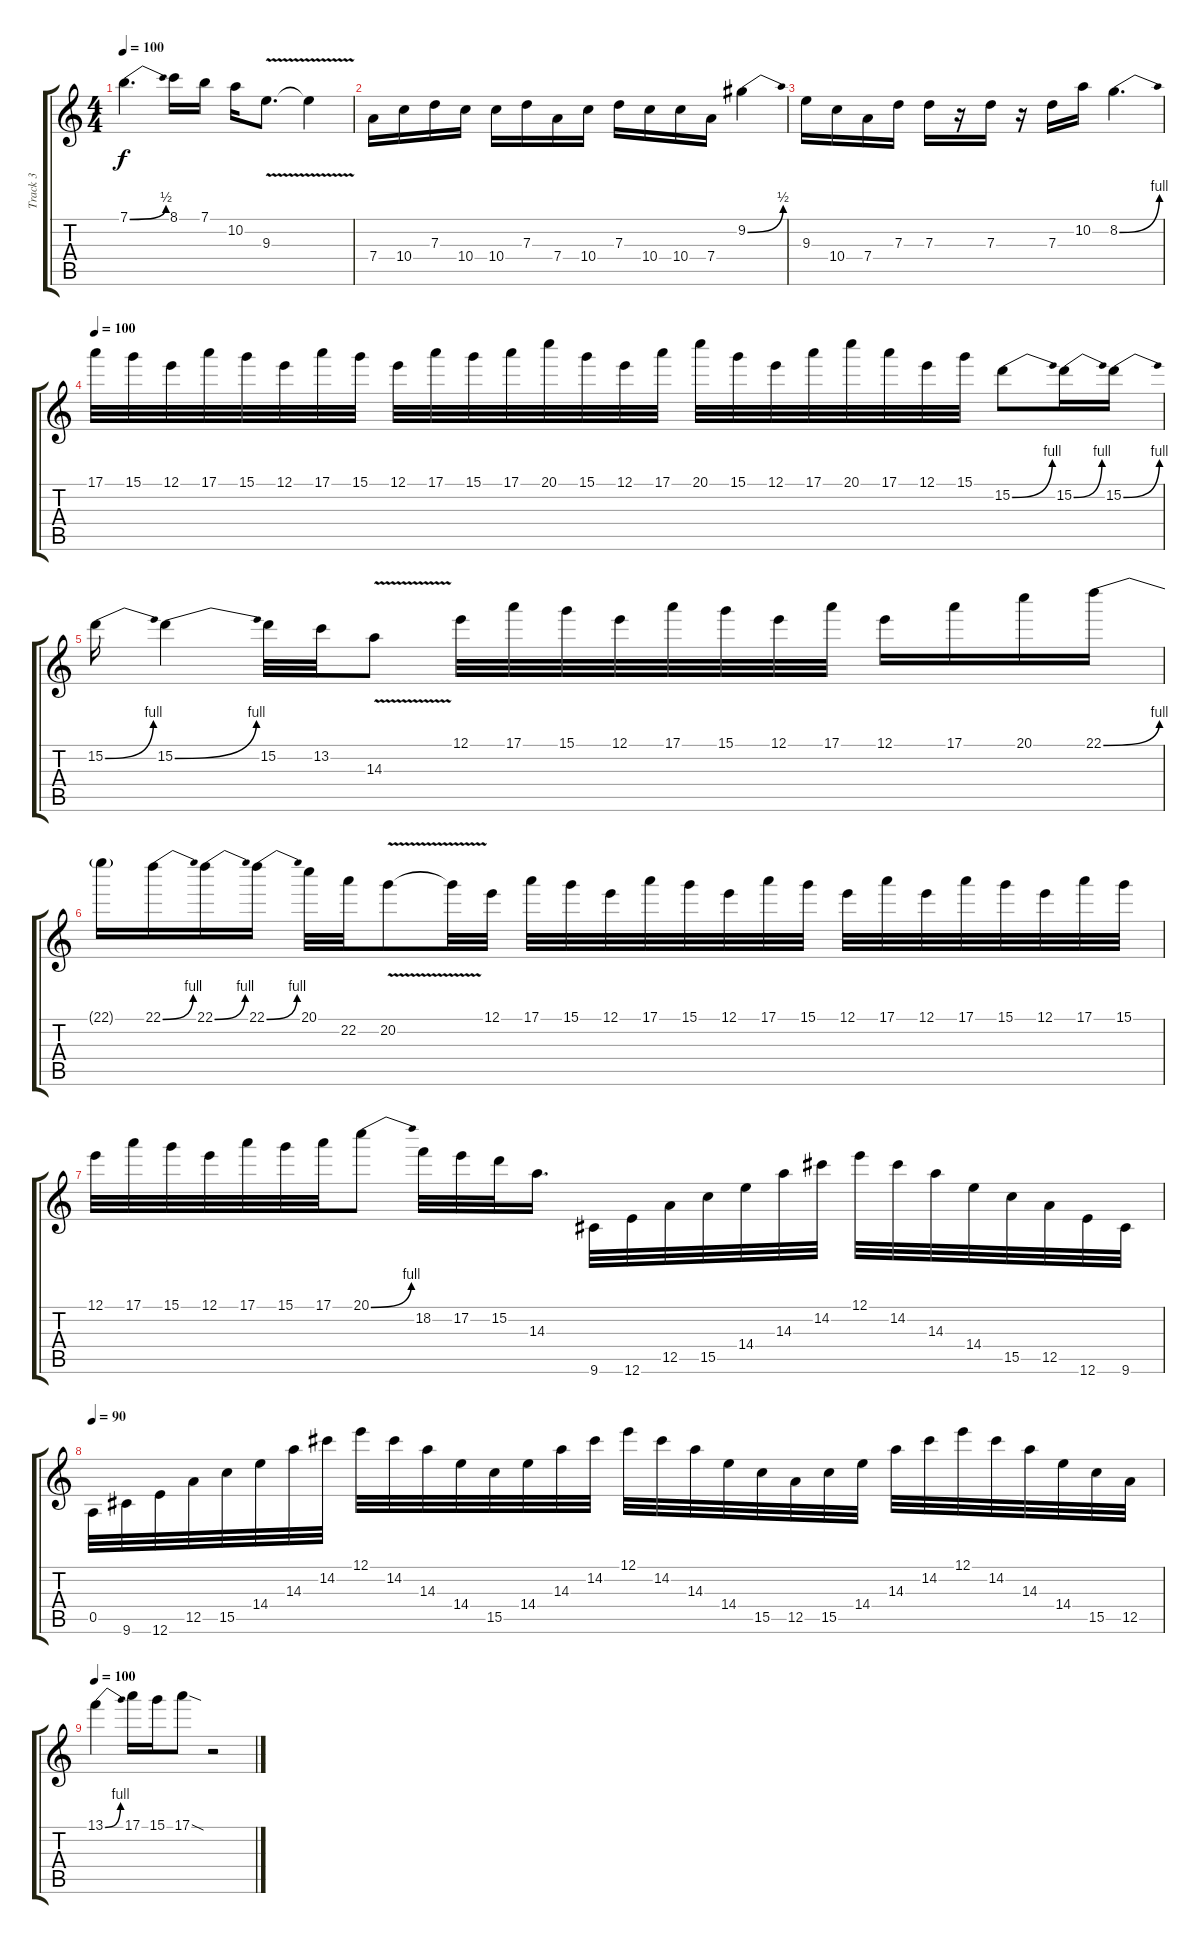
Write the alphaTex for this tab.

\track ("Track 3" "Track 3") {instrument distortionguitar}
\staff {score tabs}
\tuning (E4 B3 G3 D3 A2 E2) {hide}
\ts (4 4)
\tempo 100
\clef g2
\ks c
7.1{be (bend 0 0 60 2)}.4{d dy f} 8.1.16 7.1.16 10.2.16 9.3{v}.8{d} 9.3{t}.4 |
7.4.16 10.4.16 7.3.16 10.4.16 10.4.16 7.3.16 7.4.16 10.4.16 7.3.16 10.4.16 10.4.16 7.4.16 9.2{be (bend 0 0 60 2)}.4 |
9.3.16 10.4.16 7.4.16 7.3.16 7.3.16 r.16 7.3.16 r.16 7.3.16 10.2.16 8.2{be (bend 0 0 60 4)}.4{d} |
\tempo 100
17.1.32 15.1.32 12.1.32 17.1.32 15.1.32 12.1.32 17.1.32 15.1.32 12.1.32 17.1.32 15.1.32 17.1.32 20.1.32 15.1.32 12.1.32 17.1.32 20.1.32 15.1.32 12.1.32 17.1.32 20.1.32 17.1.32 12.1.32 15.1.32 15.2{be (bend 0 0 60 4)}.8 15.2{be (bend 0 0 60 4)}.16 15.2{be (bend 0 0 60 4)}.16 |
15.2{be (bend 0 0 60 4)}.16 15.2{be (bend 0 0 60 4)}.4 15.2.32 13.2.32 14.3{v}.8 12.1.32 17.1.32 15.1.32 12.1.32 17.1.32 15.1.32 12.1.32 17.1.32 12.1.16 17.1.16 20.1.16 22.1{be (bend 0 0 60 4)}.16 |
22.1{t}.16 22.1{be (bend 0 0 60 4)}.16 22.1{be (bend 0 0 60 4)}.16 22.1{be (bend 0 0 60 4)}.16 20.1.32 22.2.32 20.2{v}.8 20.2{t}.32 12.1.32 17.1.32 15.1.32 12.1.32 17.1.32 15.1.32 12.1.32 17.1.32 15.1.32 12.1.32 17.1.32 12.1.32 17.1.32 15.1.32 12.1.32 17.1.32 15.1.32 |
12.1.32 17.1.32 15.1.32 12.1.32 17.1.32 15.1.32 17.1.32 20.1{be (bend 0 0 60 4)}.8 18.2.32 17.2.32 15.2.32 14.3.16{d} 9.6.32 12.6.32 12.5.32 15.5.32 14.4.32 14.3.32 14.2.32 12.1.32 14.2.32 14.3.32 14.4.32 15.5.32 12.5.32 12.6.32 9.6.32 |
\tempo 90
0.5.32 9.6.32 12.6.32 12.5.32 15.5.32 14.4.32 14.3.32 14.2.32 12.1.32 14.2.32 14.3.32 14.4.32 15.5.32 14.4.32 14.3.32 14.2.32 12.1.32 14.2.32 14.3.32 14.4.32 15.5.32 12.5.32 15.5.32 14.4.32 14.3.32 14.2.32 12.1.32 14.2.32 14.3.32 14.4.32 15.5.32 12.5.32 |
\tempo 100
13.1{be (bend 0 0 60 4)}.4 17.1.16 15.1.16 17.1{sod}.8 r.2
